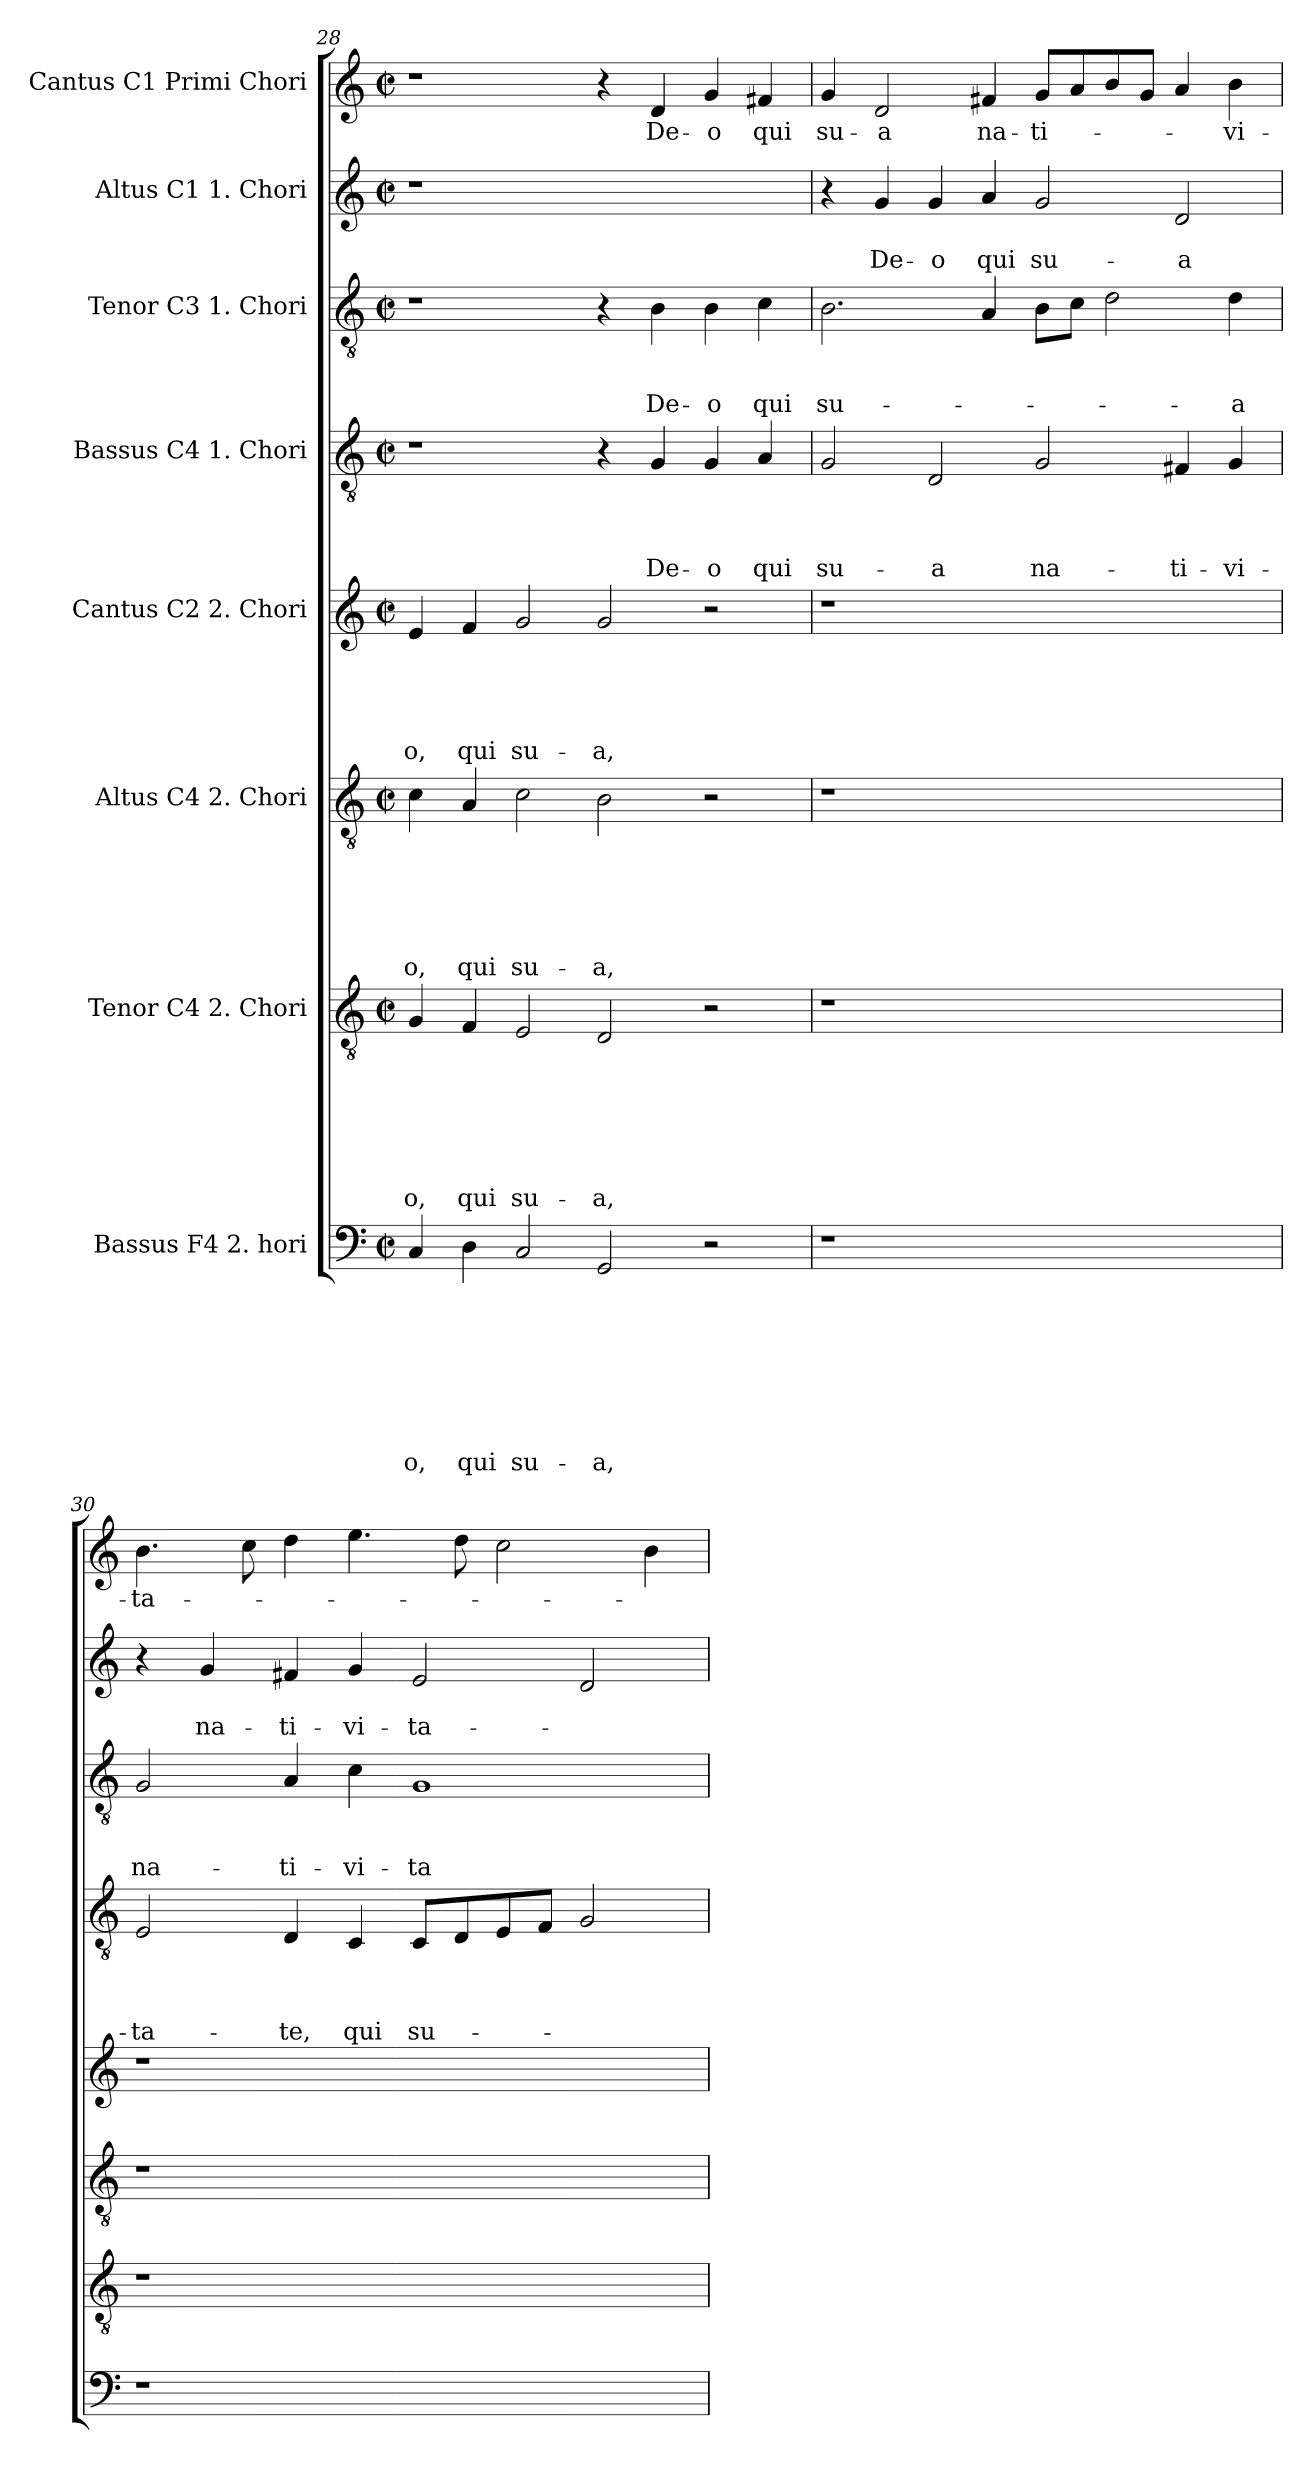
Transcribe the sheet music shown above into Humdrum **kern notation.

**kern	**text	**text	**text	**text	**text	**text	**text	**text	**kern	**text	**text	**text	**text	**text	**text	**text	**kern	**text	**text	**text	**text	**text	**text	**kern	**text	**text	**text	**text	**text	**kern	**text	**text	**text	**text	**kern	**text	**text	**text	**kern	**text	**text	**kern	**text
*part8	*part8	*part8	*part8	*part8	*part8	*part8	*part8	*part8	*part7	*part7	*part7	*part7	*part7	*part7	*part7	*part7	*part6	*part6	*part6	*part6	*part6	*part6	*part6	*part5	*part5	*part5	*part5	*part5	*part5	*part4	*part4	*part4	*part4	*part4	*part3	*part3	*part3	*part3	*part2	*part2	*part2	*part1	*part1
*staff8	*staff8	*staff8	*staff8	*staff8	*staff8	*staff8	*staff8	*staff8	*staff7	*staff7	*staff7	*staff7	*staff7	*staff7	*staff7	*staff7	*staff6	*staff6	*staff6	*staff6	*staff6	*staff6	*staff6	*staff5	*staff5	*staff5	*staff5	*staff5	*staff5	*staff4	*staff4	*staff4	*staff4	*staff4	*staff3	*staff3	*staff3	*staff3	*staff2	*staff2	*staff2	*staff1	*staff1
*I"Bassus F4 2. hori	*	*	*	*	*	*	*	*	*I"Tenor C4 2. Chori	*	*	*	*	*	*	*	*I"Altus C4 2. Chori	*	*	*	*	*	*	*I"Cantus C2 2. Chori	*	*	*	*	*	*I"Bassus C4 1. Chori	*	*	*	*	*I"Tenor C3 1. Chori	*	*	*	*I"Altus C1 1. Chori	*	*	*I"Cantus C1 Primi Chori	*
*clefF4	*	*	*	*	*	*	*	*	*clefGv2	*	*	*	*	*	*	*	*clefGv2	*	*	*	*	*	*	*clefG2	*	*	*	*	*	*clefGv2	*	*	*	*	*clefGv2	*	*	*	*clefG2	*	*	*clefG2	*
*k[]	*	*	*	*	*	*	*	*	*k[]	*	*	*	*	*	*	*	*k[]	*	*	*	*	*	*	*k[]	*	*	*	*	*	*k[]	*	*	*	*	*k[]	*	*	*	*k[]	*	*	*k[]	*
*C:	*	*	*	*	*	*	*	*	*C:	*	*	*	*	*	*	*	*C:	*	*	*	*	*	*	*C:	*	*	*	*	*	*C:	*	*	*	*	*C:	*	*	*	*C:	*	*	*C:	*
*M2/2	*	*	*	*	*	*	*	*	*M2/2	*	*	*	*	*	*	*	*M2/2	*	*	*	*	*	*	*M2/2	*	*	*	*	*	*M2/2	*	*	*	*	*M2/2	*	*	*	*M2/2	*	*	*M2/2	*
*met(c|)	*	*	*	*	*	*	*	*	*met(c|)	*	*	*	*	*	*	*	*met(c|)	*	*	*	*	*	*	*met(c|)	*	*	*	*	*	*met(c|)	*	*	*	*	*met(c|)	*	*	*	*met(c|)	*	*	*met(c|)	*
=28	=28	=28	=28	=28	=28	=28	=28	=28	=28	=28	=28	=28	=28	=28	=28	=28	=28	=28	=28	=28	=28	=28	=28	=28	=28	=28	=28	=28	=28	=28	=28	=28	=28	=28	=28	=28	=28	=28	=28	=28	=28	=28	=28
4C/	.	.	.	.	.	.	.	-o,	4G/	.	.	.	.	.	.	-o,	4c\	.	.	.	.	.	-o,	4e/	.	.	.	.	-o,	1r	.	.	.	.	1r	.	.	.	1r	.	.	1r	.
4D\	.	.	.	.	.	.	.	qui	4F/	.	.	.	.	.	.	qui	4A/	.	.	.	.	.	qui	4f/	.	.	.	.	qui	.	.	.	.	.	.	.	.	.	.	.	.	.	.
2C/	.	.	.	.	.	.	.	su-	2E/	.	.	.	.	.	.	su-	2c\	.	.	.	.	.	su-	2g/	.	.	.	.	su-	.	.	.	.	.	.	.	.	.	.	.	.	.	.
2GG/	.	.	.	.	.	.	.	-a,	2D/	.	.	.	.	.	.	-a,	2B\	.	.	.	.	.	-a,	2g/	.	.	.	.	-a,	4r	.	.	.	.	4r	.	.	.	1ryy	.	.	4r	.
.	.	.	.	.	.	.	.	.	.	.	.	.	.	.	.	.	.	.	.	.	.	.	.	.	.	.	.	.	.	4G/	.	.	.	De-	4B\	.	.	De-	.	.	.	4d/	De-
2r	.	.	.	.	.	.	.	.	2r	.	.	.	.	.	.	.	2r	.	.	.	.	.	.	2r	.	.	.	.	.	4G/	.	.	.	-o	4B\	.	.	-o	.	.	.	4g/	-o
.	.	.	.	.	.	.	.	.	.	.	.	.	.	.	.	.	.	.	.	.	.	.	.	.	.	.	.	.	.	4A/	.	.	.	qui	4c\	.	.	qui	.	.	.	4f#X/	qui
=29	=29	=29	=29	=29	=29	=29	=29	=29	=29	=29	=29	=29	=29	=29	=29	=29	=29	=29	=29	=29	=29	=29	=29	=29	=29	=29	=29	=29	=29	=29	=29	=29	=29	=29	=29	=29	=29	=29	=29	=29	=29	=29	=29
1r	.	.	.	.	.	.	.	.	1r	.	.	.	.	.	.	.	1r	.	.	.	.	.	.	1r	.	.	.	.	.	2G/	.	.	.	su-	2.B\	.	.	su-	4r	.	.	4g/	su-
.	.	.	.	.	.	.	.	.	.	.	.	.	.	.	.	.	.	.	.	.	.	.	.	.	.	.	.	.	.	.	.	.	.	.	.	.	.	.	4g/	.	De-	2d/	-a
.	.	.	.	.	.	.	.	.	.	.	.	.	.	.	.	.	.	.	.	.	.	.	.	.	.	.	.	.	.	2D/	.	.	.	-a	.	.	.	.	4g/	.	-o	.	.
.	.	.	.	.	.	.	.	.	.	.	.	.	.	.	.	.	.	.	.	.	.	.	.	.	.	.	.	.	.	.	.	.	.	.	4A/	.	.	.	4a/	.	qui	4f#X/	na-
1ryy	.	.	.	.	.	.	.	.	1ryy	.	.	.	.	.	.	.	1ryy	.	.	.	.	.	.	1ryy	.	.	.	.	.	2G/	.	.	.	na-	8B\L	.	.	.	2g/	.	su-	8g/L	-ti-
.	.	.	.	.	.	.	.	.	.	.	.	.	.	.	.	.	.	.	.	.	.	.	.	.	.	.	.	.	.	.	.	.	.	.	8c\J	.	.	.	.	.	.	8a/	.
.	.	.	.	.	.	.	.	.	.	.	.	.	.	.	.	.	.	.	.	.	.	.	.	.	.	.	.	.	.	.	.	.	.	.	2d\	.	.	.	.	.	.	8b/	.
.	.	.	.	.	.	.	.	.	.	.	.	.	.	.	.	.	.	.	.	.	.	.	.	.	.	.	.	.	.	.	.	.	.	.	.	.	.	.	.	.	.	8g/J	.
.	.	.	.	.	.	.	.	.	.	.	.	.	.	.	.	.	.	.	.	.	.	.	.	.	.	.	.	.	.	4F#X/	.	.	.	-ti-	.	.	.	.	2d/	.	-a	4a/	.
.	.	.	.	.	.	.	.	.	.	.	.	.	.	.	.	.	.	.	.	.	.	.	.	.	.	.	.	.	.	4G/	.	.	.	-vi-	4d\	.	.	-a	.	.	.	4b\	-vi-
!!LO:PB:g=z
=30	=30	=30	=30	=30	=30	=30	=30	=30	=30	=30	=30	=30	=30	=30	=30	=30	=30	=30	=30	=30	=30	=30	=30	=30	=30	=30	=30	=30	=30	=30	=30	=30	=30	=30	=30	=30	=30	=30	=30	=30	=30	=30	=30
1r	.	.	.	.	.	.	.	.	1r	.	.	.	.	.	.	.	1r	.	.	.	.	.	.	1r	.	.	.	.	.	2E/	.	.	.	-ta-	2G/	.	.	na-	4r	.	.	4.b\	-ta-
.	.	.	.	.	.	.	.	.	.	.	.	.	.	.	.	.	.	.	.	.	.	.	.	.	.	.	.	.	.	.	.	.	.	.	.	.	.	.	4g/	.	na-	.	.
.	.	.	.	.	.	.	.	.	.	.	.	.	.	.	.	.	.	.	.	.	.	.	.	.	.	.	.	.	.	.	.	.	.	.	.	.	.	.	.	.	.	8cc\	.
.	.	.	.	.	.	.	.	.	.	.	.	.	.	.	.	.	.	.	.	.	.	.	.	.	.	.	.	.	.	4D/	.	.	.	-te,	4A/	.	.	-ti-	4f#X/	.	-ti-	4dd\	.
.	.	.	.	.	.	.	.	.	.	.	.	.	.	.	.	.	.	.	.	.	.	.	.	.	.	.	.	.	.	4C/	.	.	.	qui	4c\	.	.	-vi-	4g/	.	-vi-	4.ee\	.
1ryy	.	.	.	.	.	.	.	.	1ryy	.	.	.	.	.	.	.	1ryy	.	.	.	.	.	.	1ryy	.	.	.	.	.	8C/L	.	.	.	su-	1G	.	.	-ta-	2e/	.	-ta-	.	.
.	.	.	.	.	.	.	.	.	.	.	.	.	.	.	.	.	.	.	.	.	.	.	.	.	.	.	.	.	.	8D/	.	.	.	.	.	.	.	.	.	.	.	8dd\	.
.	.	.	.	.	.	.	.	.	.	.	.	.	.	.	.	.	.	.	.	.	.	.	.	.	.	.	.	.	.	8E/	.	.	.	.	.	.	.	.	.	.	.	2cc\	.
.	.	.	.	.	.	.	.	.	.	.	.	.	.	.	.	.	.	.	.	.	.	.	.	.	.	.	.	.	.	8F/J	.	.	.	.	.	.	.	.	.	.	.	.	.
.	.	.	.	.	.	.	.	.	.	.	.	.	.	.	.	.	.	.	.	.	.	.	.	.	.	.	.	.	.	2G/	.	.	.	.	.	.	.	.	2d/	.	.	.	.
.	.	.	.	.	.	.	.	.	.	.	.	.	.	.	.	.	.	.	.	.	.	.	.	.	.	.	.	.	.	.	.	.	.	.	.	.	.	.	.	.	.	4b\	.
=	=	=	=	=	=	=	=	=	=	=	=	=	=	=	=	=	=	=	=	=	=	=	=	=	=	=	=	=	=	=	=	=	=	=	=	=	=	=	=	=	=	=	=
*-	*-	*-	*-	*-	*-	*-	*-	*-	*-	*-	*-	*-	*-	*-	*-	*-	*-	*-	*-	*-	*-	*-	*-	*-	*-	*-	*-	*-	*-	*-	*-	*-	*-	*-	*-	*-	*-	*-	*-	*-	*-	*-	*-
